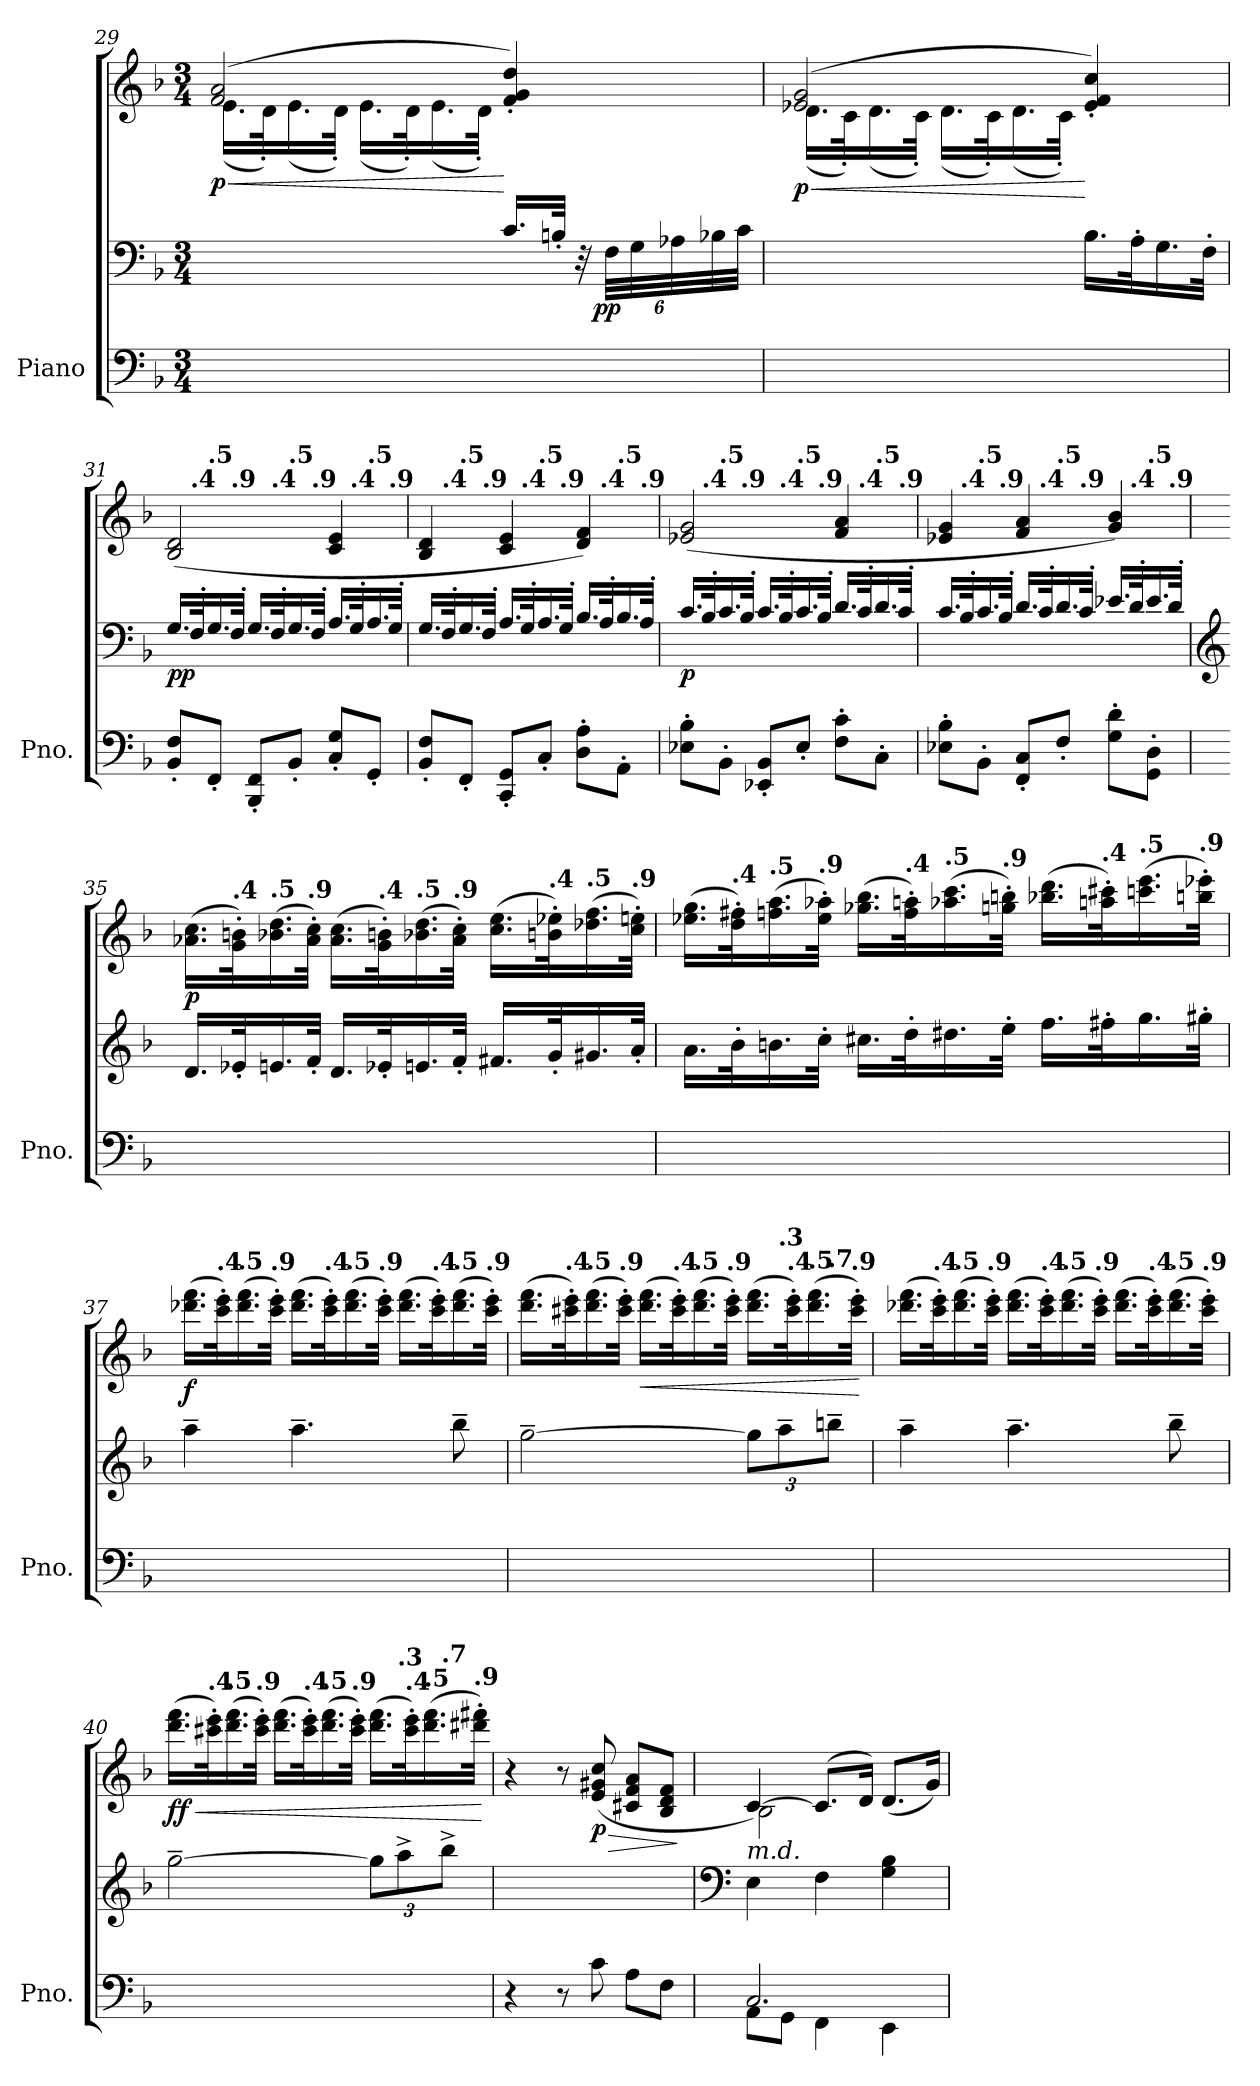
**kern	**kern	**kern	**dynam
*part1	*part1	*part1	*part1
*staff3	*staff2	*staff1	*staff1/2/3
*I"Piano	*	*	*
*I'Pno.	*	*	*
*clefF4	*clefF4	*clefG2	*
*k[b-]	*k[b-]	*k[b-]	*
*M3/4	*M3/4	*M3/4	*
=29	=29	=29	=29
*	*^	*	*
!	!	!	!LO:TX:b:i:t=léger	!
!	!	!	!	!LO:HP:b
*	*	*	*^	*
!	!	!	!	!	!LO:DY:n=1:b
2.ryy	2ryy	2ryy	(>2f/ 2a/	(<16.e\LL	< p
.	.	.	.	32d'\K)	.
.	.	.	.	(<16.e\	.
.	.	.	.	32d'\JJk)	.
.	.	.	.	(<16.e\LL	.
.	.	.	.	32d'\K)	.
.	.	.	.	(<16.e\	.
.	.	.	.	32d'\JJk)	.
.	16.c/LL	8ryy	4f/' 4g/' 4dd/')	4ryy	[
.	32Bn'/JJk	.	.	.	.
*	*	*Xbrackettup	*	*	*
.	8ryy	48r	.	.	.
!	!	!	!	!	!LO:DY:n=2:b=2
.	.	(>48F\LLL	.	.	pp
.	.	48G\	.	.	.
.	.	48A-X\	.	.	.
.	.	48B-\	.	.	.
.	.	48c\JJJ	.	.	.
=30	=30	=30	=30	=30	=30
!	!	!	!	!	!LO:HP:b
!	!	!	!	!	!LO:DY:n=1:b
*	*v	*v	*	*	*
2.ryy	2ryy	(>2e-X/ 2g/)	(<16.d\LL	< p
.	.	.	32c'\K)	.
.	.	.	(<16.d\	.
.	.	.	32c'\JJk)	.
.	.	.	(<16.d\LL	.
.	.	.	32c'\K)	.
.	.	.	(<16.d\	.
.	.	.	32c'\JJk)	.
.	16.B-\LL	4e-/' 4f/' 4cc/')	4ryy	[
.	32A'\K	.	.	.
.	16.G\	.	.	.
.	32F'\JJk	.	.	.
*	*	*v	*v	*
!!LO:LB:g=z
=31	=31	=31	=31
*	*	*MM90	*
*	*^	*	*
!	!	!	!LO:TX:a:B:t=Animez peu à peu	!
!	!	!	!	!LO:DY:b=2
*	*	*	*^	*
*	*	*	*	*^	*
*	*	*	*	*	*^	*
*	*	*	*	*	*	*^	*
*	*	*	*	*	*	*	*^	*
*	*	*	*	*	*	*	*	*^	*
8BB-/' 8F/'L	16.G/LL	2.ryy	(>2B-/ 2d/	16.ryy	8ryy	8..ryy	4ryy	4.ryy	4...ryy	pp
*	*	*	*MM90	*	*	*	*	*	*	*
!	!	!	!	!LO:TX:a:B:t=.4	!	!	!	!	!	!
.	32F'/K	.	.	2ryy	.	.	.	.	.	.
*	*	*	*MM90	*	*	*	*	*	*	*
!	!	!	!	!	!LO:TX:a:B:t=.5	!	!	!	!	!
8FF'/J	16.G/	.	.	.	2ryy	.	.	.	.	.
*	*	*	*MM90	*	*	*	*	*	*	*
!	!	!	!	!	!	!LO:TX:a:B:t=.9	!	!	!	!
.	32F'/JJk	.	.	.	.	2ryy	.	.	.	.
*	*	*	*MM91	*	*	*	*	*	*	*
8BBB-/' 8FF/'L	16.G/LL	.	.	.	.	.	16.ryy	.	.	.
*	*	*	*MM91	*	*	*	*	*	*	*
!	!	!	!	!	!	!	!LO:TX:a:B:t=.4	!	!	!
.	32F'/K	.	.	.	.	.	4ryy	.	.	.
*	*	*	*MM91	*	*	*	*	*	*	*
!	!	!	!	!	!	!	!	!LO:TX:a:B:t=.5	!	!
8BB-'/J	16.G/	.	.	.	.	.	.	4.ryy	.	.
*	*	*	*MM91	*	*	*	*	*	*	*
!	!	!	!	!	!	!	!	!	!LO:TX:a:B:t=.9	!
.	32F'/JJk	.	.	.	.	.	.	.	4ryy	.
*	*	*	*MM92	*	*	*	*	*	*	*
8C/' 8G/'L	16.A/LL	.	4c/ 4e/	.	.	.	.	.	.	.
*	*	*	*MM92	*	*	*	*	*	*	*
!	!	!	!	!LO:TX:a:B:t=.4	!	!	!	!	!	!
.	32G'/K	.	.	8ryy	.	.	8ryy	.	.	.
*	*	*	*MM92	*	*	*	*	*	*	*
!	!	!	!	!	!LO:TX:a:B:t=.5	!	!	!	!	!
8GG'/J	16.A/	.	.	.	8ryy	.	.	.	.	.
*	*	*	*MM92	*	*	*	*	*	*	*
!	!	!	!	!LO:TX:a:B:t=.9	!	!	!	!	!	!
.	32G'/JJk	.	.	32ryy	.	32ryy	32ryy	.	32ryy	.
=32	=32	=32	=32	=32	=32	=32	=32	=32	=32	=32
*	*	*	*MM93	*	*	*	*	*	*	*
8BB-/' 8F/'L	16.G/LL	2.ryy	4B-/ 4d/	16.ryy	8ryy	8..ryy	4ryy	4.ryy	4...ryy	.
*	*	*	*MM93	*	*	*	*	*	*	*
!	!	!	!	!LO:TX:a:B:t=.4	!	!	!	!	!	!
.	32F'/K	.	.	2ryy	.	.	.	.	.	.
*	*	*	*MM93	*	*	*	*	*	*	*
!	!	!	!	!	!LO:TX:a:B:t=.5	!	!	!	!	!
8FF'/J	16.G/	.	.	.	2ryy	.	.	.	.	.
*	*	*	*MM93	*	*	*	*	*	*	*
!	!	!	!	!	!	!LO:TX:a:B:t=.9	!	!	!	!
.	32F'/JJk	.	.	.	.	2ryy	.	.	.	.
*	*	*	*MM94	*	*	*	*	*	*	*
8CC/' 8GG/'L	16.A/LL	.	4c/ 4e/	.	.	.	16.ryy	.	.	.
*	*	*	*MM94	*	*	*	*	*	*	*
!	!	!	!	!	!	!	!LO:TX:a:B:t=.4	!	!	!
.	32G'/K	.	.	.	.	.	4ryy	.	.	.
*	*	*	*MM94	*	*	*	*	*	*	*
!	!	!	!	!	!	!	!	!LO:TX:a:B:t=.5	!	!
8C'/J	16.A/	.	.	.	.	.	.	4.ryy	.	.
*	*	*	*MM94	*	*	*	*	*	*	*
!	!	!	!	!	!	!	!	!	!LO:TX:a:B:t=.9	!
.	32G'/JJk	.	.	.	.	.	.	.	4ryy	.
*	*	*	*MM95	*	*	*	*	*	*	*
8D\' 8A\'L	16.B-/LL	.	4d/ 4f/)	.	.	.	.	.	.	.
*	*	*	*MM95	*	*	*	*	*	*	*
!	!	!	!	!LO:TX:a:B:t=.4	!	!	!	!	!	!
.	32A'/K	.	.	8ryy	.	.	8ryy	.	.	.
*	*	*	*MM95	*	*	*	*	*	*	*
!	!	!	!	!	!LO:TX:a:B:t=.5	!	!	!	!	!
8AA'\J	16.B-/	.	.	.	8ryy	.	.	.	.	.
*	*	*	*MM95	*	*	*	*	*	*	*
!	!	!	!	!LO:TX:a:B:t=.9	!	!	!	!	!	!
.	32A'/JJk	.	.	32ryy	.	32ryy	32ryy	.	32ryy	.
=33	=33	=33	=33	=33	=33	=33	=33	=33	=33	=33
*	*	*	*MM96	*	*	*	*	*	*	*
!	!	!	!	!	!	!	!	!	!	!LO:DY:b=2
8E-X\' 8B-\'L	16.c/LL	2.ryy	(>2e-X/ 2g/	16.ryy	8ryy	8..ryy	4ryy	4.ryy	4...ryy	p
*	*	*	*MM96	*	*	*	*	*	*	*
!	!	!	!	!LO:TX:a:B:t=.4	!	!	!	!	!	!
.	32B-'/K	.	.	2ryy	.	.	.	.	.	.
*	*	*	*MM96	*	*	*	*	*	*	*
!	!	!	!	!	!LO:TX:a:B:t=.5	!	!	!	!	!
8BB-'\J	16.c/	.	.	.	2ryy	.	.	.	.	.
*	*	*	*MM96	*	*	*	*	*	*	*
!	!	!	!	!	!	!LO:TX:a:B:t=.9	!	!	!	!
.	32B-'/JJk	.	.	.	.	2ryy	.	.	.	.
*	*	*	*MM97	*	*	*	*	*	*	*
8EE-X/' 8BB-/'L	16.c/LL	.	.	.	.	.	16.ryy	.	.	.
*	*	*	*MM97	*	*	*	*	*	*	*
!	!	!	!	!	!	!	!LO:TX:a:B:t=.4	!	!	!
.	32B-'/K	.	.	.	.	.	4ryy	.	.	.
*	*	*	*MM97	*	*	*	*	*	*	*
!	!	!	!	!	!	!	!	!LO:TX:a:B:t=.5	!	!
8E-'/J	16.c/	.	.	.	.	.	.	4.ryy	.	.
*	*	*	*MM97	*	*	*	*	*	*	*
!	!	!	!	!	!	!	!	!	!LO:TX:a:B:t=.9	!
.	32B-'/JJk	.	.	.	.	.	.	.	4ryy	.
*	*	*	*MM98	*	*	*	*	*	*	*
8F\' 8c\'L	16.d/LL	.	4f/ 4a/	.	.	.	.	.	.	.
*	*	*	*MM98	*	*	*	*	*	*	*
!	!	!	!	!LO:TX:a:B:t=.4	!	!	!	!	!	!
.	32c'/K	.	.	8ryy	.	.	8ryy	.	.	.
*	*	*	*MM98	*	*	*	*	*	*	*
!	!	!	!	!	!LO:TX:a:B:t=.5	!	!	!	!	!
8C'\J	16.d/	.	.	.	8ryy	.	.	.	.	.
*	*	*	*MM98	*	*	*	*	*	*	*
!	!	!	!	!LO:TX:a:B:t=.9	!	!	!	!	!	!
.	32c'/JJk	.	.	32ryy	.	32ryy	32ryy	.	32ryy	.
!!LO:PB:g=z	!!	!!	!!	!!	!!	!!
=34	=34	=34	=34	=34	=34	=34	=34	=34	=34	=34
*	*	*	*MM99	*	*	*	*	*	*	*
8E-X\' 8B-\'L	16.c/LL	2.ryy	4e-X/ 4g/	16.ryy	8ryy	8..ryy	4ryy	4.ryy	4...ryy	.
*	*	*	*MM99	*	*	*	*	*	*	*
!	!	!	!	!LO:TX:a:B:t=.4	!	!	!	!	!	!
.	32B-'/K	.	.	2ryy	.	.	.	.	.	.
*	*	*	*MM99	*	*	*	*	*	*	*
!	!	!	!	!	!LO:TX:a:B:t=.5	!	!	!	!	!
8BB-'\J	16.c/	.	.	.	2ryy	.	.	.	.	.
*	*	*	*MM99	*	*	*	*	*	*	*
!	!	!	!	!	!	!LO:TX:a:B:t=.9	!	!	!	!
.	32B-'/JJk	.	.	.	.	2ryy	.	.	.	.
*	*	*	*MM100	*	*	*	*	*	*	*
8FF/' 8C/'L	16.d/LL	.	4f/ 4a/	.	.	.	16.ryy	.	.	.
*	*	*	*MM100	*	*	*	*	*	*	*
!	!	!	!	!	!	!	!LO:TX:a:B:t=.4	!	!	!
.	32c'/K	.	.	.	.	.	4ryy	.	.	.
*	*	*	*MM100	*	*	*	*	*	*	*
!	!	!	!	!	!	!	!	!LO:TX:a:B:t=.5	!	!
8F'/J	16.d/	.	.	.	.	.	.	4.ryy	.	.
*	*	*	*MM100	*	*	*	*	*	*	*
!	!	!	!	!	!	!	!	!	!LO:TX:a:B:t=.9	!
.	32c'/JJk	.	.	.	.	.	.	.	4ryy	.
*	*	*	*MM101	*	*	*	*	*	*	*
8G\' 8d\'L	16.e-/LL	.	4g/ 4b-/)	.	.	.	.	.	.	.
*	*	*	*MM101	*	*	*	*	*	*	*
!	!	!	!	!LO:TX:a:B:t=.4	!	!	!	!	!	!
.	32d'/K	.	.	8ryy	.	.	8ryy	.	.	.
*	*	*	*MM101	*	*	*	*	*	*	*
!	!	!	!	!	!LO:TX:a:B:t=.5	!	!	!	!	!
8GG\' 8D\'J	16.e-/	.	.	.	8ryy	.	.	.	.	.
*	*	*	*MM101	*	*	*	*	*	*	*
!	!	!	!	!LO:TX:a:B:t=.9	!	!	!	!	!	!
.	32d'/JJk	.	.	32ryy	.	32ryy	32ryy	.	32ryy	.
*	*v	*v	*	*	*	*	*	*	*	*
*	*	*v	*v	*v	*v	*v	*v	*v	*
=35	=35	=35	=35
*	*clefG2	*	*
*	*	*MM102	*
*	*	*^	*
*	*	*	*^	*
*	*	*	*	*^	*
*	*	*	*	*	*^	*
*	*	*	*	*	*	*^	*
*	*	*	*	*	*	*	*^	*
!	!	!LO:TX:b:i:t=cresc. molto	!	!	!	!	!	!	!
!	!	!	!	!	!	!	!	!	!LO:DY:b
*	*	*v	*v	*v	*v	*v	*v	*v	*
2.ryy	16.d/LL	(>16.a-X\ 16.cc\LL	p
*	*	*MM102	*
!	!	!LO:TX:a:B:t=.4	!
.	32e-X'/K	32g\' 32bn\'K)	.
*	*	*MM102	*
!	!	!LO:TX:a:B:t=.5	!
.	16.en/	(>16.b-X\ 16.dd\	.
*	*	*MM102	*
!	!	!LO:TX:a:B:t=.9	!
.	32f'/JJk	32a-\' 32cc\'JJk)	.
*	*	*MM103	*
.	16.d/LL	(>16.a-\ 16.cc\LL	.
*	*	*MM103	*
!	!	!LO:TX:a:B:t=.4	!
.	32e-X'/K	32g\' 32bn\'K)	.
*	*	*MM103	*
!	!	!LO:TX:a:B:t=.5	!
.	16.en/	(>16.b-X\ 16.dd\	.
*	*	*MM103	*
!	!	!LO:TX:a:B:t=.9	!
.	32f'/JJk	32a-\' 32cc\'JJk)	.
*	*	*MM104	*
.	16.f#X/LL	(>16.cc\ 16.ee\LL	.
*	*	*MM104	*
!	!	!LO:TX:a:B:t=.4	!
.	32g'/K	32bn\' 32ee-X\'K)	.
*	*	*MM104	*
!	!	!LO:TX:a:B:t=.5	!
.	16.g#X/	(>16.dd-X\ 16.ff\	.
*	*	*MM104	*
!	!	!LO:TX:a:B:t=.9	!
.	32a'/JJk	32cc\' 32een\'JJk)	.
!!LO:LB:g=z
=36	=36	=36	=36
*	*	*MM105	*
2.ryy	16.a\LL	(>16.ee-X\ 16.gg\LL	.
*	*	*MM105	*
!	!	!LO:TX:a:B:t=.4	!
.	32b-'\K	32dd\' 32ff#X\'K)	.
*	*	*MM105	*
!	!	!LO:TX:a:B:t=.5	!
.	16.bn\	(>16.ffn\ 16.aa\	.
*	*	*MM105	*
!	!	!LO:TX:a:B:t=.9	!
.	32cc'\JJk	32ee-\' 32aa-X\'JJk)	.
*	*	*MM106	*
.	16.cc#X\LL	(>16.gg-X\ 16.bb-\LL	.
*	*	*MM106	*
!	!	!LO:TX:a:B:t=.4	!
.	32dd'\K	32ff\' 32aan\'K)	.
*	*	*MM106	*
!	!	!LO:TX:a:B:t=.5	!
.	16.dd#X\	(>16.aa-X\ 16.ccc\	.
*	*	*MM106	*
!	!	!LO:TX:a:B:t=.9	!
.	32ee'\JJk	32ggn\' 32bbn\'JJk)	.
*	*	*MM107	*
.	16.ff\LL	(>16.bb-X\ 16.ddd\LL	.
*	*	*MM107	*
!	!	!LO:TX:a:B:t=.4	!
.	32ff#X'\K	32aan\' 32ccc#X\'K)	.
*	*	*MM107	*
!	!	!LO:TX:a:B:t=.5	!
.	16.gg\	(>16.cccn\ 16.eee\	.
*	*	*MM107	*
!	!	!LO:TX:a:B:t=.9	!
.	32gg#X'\JJk	32bbn\' 32eee-X\'JJk)	.
=37	=37	=37	=37
*	*	*MM108	*
!	!	!	!LO:DY:b
2.ryy	4aa~\	(>16.ddd-X\ 16.fff\LL	f
*	*	*MM108	*
!	!	!LO:TX:a:B:t=.4	!
.	.	32ccc\' 32eee\'K)	.
*	*	*MM108	*
!	!	!LO:TX:a:B:t=.5	!
.	.	(>16.ddd-\ 16.fff\	.
*	*	*MM108	*
!	!	!LO:TX:a:B:t=.9	!
.	.	32ccc\' 32eee\'JJk)	.
*	*	*MM109	*
.	4.aa~\	(>16.ddd-\ 16.fff\LL	.
*	*	*MM109	*
!	!	!LO:TX:a:B:t=.4	!
.	.	32ccc\' 32eee\'K)	.
*	*	*MM109	*
!	!	!LO:TX:a:B:t=.5	!
.	.	(>16.ddd-\ 16.fff\	.
*	*	*MM109	*
!	!	!LO:TX:a:B:t=.9	!
.	.	32ccc\' 32eee\'JJk)	.
*	*	*MM110	*
.	.	(>16.ddd-\ 16.fff\LL	.
*	*	*MM110	*
!	!	!LO:TX:a:B:t=.4	!
.	.	32ccc\' 32eee\'K)	.
*	*	*MM110	*
!	!	!LO:TX:a:B:t=.5	!
.	8bb-~\	(>16.ddd-\ 16.fff\	.
*	*	*MM110	*
!	!	!LO:TX:a:B:t=.9	!
.	.	32ccc\' 32eee\'JJk)	.
!!LO:LB:g=z
=38	=38	=38	=38
*	*	*MM111	*
*	*	*^	*
*	*	*	*^	*
2.ryy	[2gg~\	(>16.ddd\ 16.fff\LL	3..ryy	3%2ryy	.
*	*	*MM111	*	*	*
!	!	!LO:TX:a:B:t=.4	!	!	!
.	.	32ccc#X\' 32eee\'K)	.	.	.
*	*	*MM111	*	*	*
!	!	!LO:TX:a:B:t=.5	!	!	!
.	.	(>16.ddd\ 16.fff\	.	.	.
*	*	*MM111	*	*	*
!	!	!LO:TX:a:B:t=.9	!	!	!
.	.	32ccc#\' 32eee\'JJk)	.	.	.
*	*	*MM112	*	*	*
!	!	!	!	!	!LO:HP:b
.	.	(>16.ddd\ 16.fff\LL	.	.	<
*	*	*MM112	*	*	*
!	!	!LO:TX:a:B:t=.4	!	!	!
.	.	32ccc#\' 32eee\'K)	.	.	.
*	*	*MM112	*	*	*
!	!	!LO:TX:a:B:t=.5	!	!	!
.	.	(>16.ddd\ 16.fff\	.	.	.
*	*	*MM112	*	*	*
!	!	!LO:TX:a:B:t=.9	!	!	!
.	.	32ccc#\' 32eee\'JJk)	.	.	.
*	*	*MM113	*	*	*
.	12gg\L]	(>16.ddd\ 16.fff\LL	.	.	.
*	*	*MM113	*	*	*
!	!	!	!LO:TX:a:B:t=.3	!	!
.	12aa~\	.	6ryy	.	.
*	*	*MM113	*	*	*
!	!	!LO:TX:a:B:t=.4	!	!	!
.	.	32ccc#\' 32eee\'K)	.	.	.
*	*	*MM113	*	*	*
!	!	!LO:TX:a:B:t=.5	!	!	!
.	.	(>16.ddd\ 16.fff\	.	.	.
*	*	*MM113	*	*	*
!	!	!	!	!LO:TX:a:B:t=.7	!
.	12bbn~\J	.	.	12ryy	.
*	*	*MM113	*	*	*
!	!	!LO:TX:a:B:t=.9	!	!	!
.	.	32ccc#\' 32eee\'JJk)	.	.	.
.	.	.	.	.	[
*	*	*v	*v	*v	*
=39	=39	=39	=39
*	*	*MM114	*
*	*	*^	*
*	*	*	*^	*
!	!	!	!	!	!LO:DY:b
!	!	!	!	!	!LO:DY:n=1:b
*	*	*v	*v	*v	*
2.ryy	4aa~\	(>16.ddd-X\ 16.fff\LL	other-dynamics f
*	*	*MM114	*
!	!	!LO:TX:a:B:t=.4	!
.	.	32ccc\' 32eee\'K)	.
*	*	*MM114	*
!	!	!LO:TX:a:B:t=.5	!
.	.	(>16.ddd-\ 16.fff\	.
*	*	*MM114	*
!	!	!LO:TX:a:B:t=.9	!
.	.	32ccc\' 32eee\'JJk)	.
*	*	*MM115	*
.	4.aa~\	(>16.ddd-\ 16.fff\LL	.
*	*	*MM115	*
!	!	!LO:TX:a:B:t=.4	!
.	.	32ccc\' 32eee\'K)	.
*	*	*MM115	*
!	!	!LO:TX:a:B:t=.5	!
.	.	(>16.ddd-\ 16.fff\	.
*	*	*MM115	*
!	!	!LO:TX:a:B:t=.9	!
.	.	32ccc\' 32eee\'JJk)	.
*	*	*MM116	*
.	.	(>16.ddd-\ 16.fff\LL	.
*	*	*MM116	*
!	!	!LO:TX:a:B:t=.4	!
.	.	32ccc\' 32eee\'K)	.
*	*	*MM116	*
!	!	!LO:TX:a:B:t=.5	!
.	8bb-~\	(>16.ddd-\ 16.fff\	.
*	*	*MM116	*
!	!	!LO:TX:a:B:t=.9	!
.	.	32ccc\' 32eee\'JJk)	.
!!LO:LB:g=z
=40	=40	=40	=40
*	*	*MM117	*
!	!	!	!LO:HP:b
!	!	!	!LO:DY:n=1:b
*	*	*^	*
*	*	*	*^	*
2.ryy	[2gg~\	(>16.ddd\ 16.fff\LL	3..ryy	3%2ryy	< ff
*	*	*MM117	*	*	*
!	!	!LO:TX:a:B:t=.4	!	!	!
.	.	32ccc#X\' 32eee\'K)	.	.	.
*	*	*MM117	*	*	*
!	!	!LO:TX:a:B:t=.5	!	!	!
.	.	(>16.ddd\ 16.fff\	.	.	.
*	*	*MM117	*	*	*
!	!	!LO:TX:a:B:t=.9	!	!	!
.	.	32ccc#\' 32eee\'JJk)	.	.	.
*	*	*MM118	*	*	*
.	.	(>16.ddd\ 16.fff\LL	.	.	.
*	*	*MM118	*	*	*
!	!	!LO:TX:a:B:t=.4	!	!	!
.	.	32ccc#\' 32eee\'K)	.	.	.
*	*	*MM118	*	*	*
!	!	!LO:TX:a:B:t=.5	!	!	!
.	.	(>16.ddd\ 16.fff\	.	.	.
*	*	*MM118	*	*	*
!	!	!LO:TX:a:B:t=.9	!	!	!
.	.	32ccc#\' 32eee\'JJk)	.	.	.
*	*	*MM119	*	*	*
.	12gg\L]	(>16.ddd\ 16.fff\LL	.	.	.
*	*	*MM119	*	*	*
!	!	!	!LO:TX:a:B:t=.3	!	!
.	12aa^\	.	6ryy	.	.
*	*	*MM119	*	*	*
!	!	!LO:TX:a:B:t=.4	!	!	!
.	.	32ccc#\' 32eee\'K)	.	.	.
*	*	*MM119	*	*	*
!	!	!LO:TX:a:B:t=.5	!	!	!
.	.	(>16.ddd\ 16.fff\	.	.	.
*	*	*MM119	*	*	*
!	!	!	!	!LO:TX:a:B:t=.7	!
.	12bb-^\J	.	.	12ryy	.
*	*	*MM119	*	*	*
!	!	!LO:TX:a:B:t=.9	!	!	!
.	.	32ddd#X\' 32fff#X\'JJk)	.	.	.
.	.	.	.	.	[
=41	=41	=41	=41	=41	=41
!	!	!LO:TX:a:B:t=Mouv	!	!	!
!	!	!LO:TX:a:t=t	!	!	!
*	*	*v	*v	*v	*
4r	2.ryy	4r	.
8r	.	8r	.
!	!	!	!LO:HP:b
!	!	!	!LO:DY:n=1:b
8c\	.	(<8e/ 8g#X/ 8cc/	> p
8A\L	.	8c#X/ 8f/ 8a/L	.
8F\J	.	8B-/ 8d/ 8f/J	.
.	.	.	]
=42	=42	=42	=42
*	*clefF4	*	*
*^	*	*^	*
!	!	!LO:TX:a:i:t=m.d.	!	!	!
8AA\L	2.C/	4E\	[4c/)	2B-\	.
8GG\J	.	.	.	.	.
4FF\	.	4F\	(>8.c/L]	.	.
.	.	.	16d/Jk)	.	.
4EE\	.	4G\ 4B-\	(<8.d/L	4ryy	.
.	.	.	16g/Jk)	.	.
*v	*v	*	*v	*v	*
=	=	=	=
*-	*-	*-	*-
